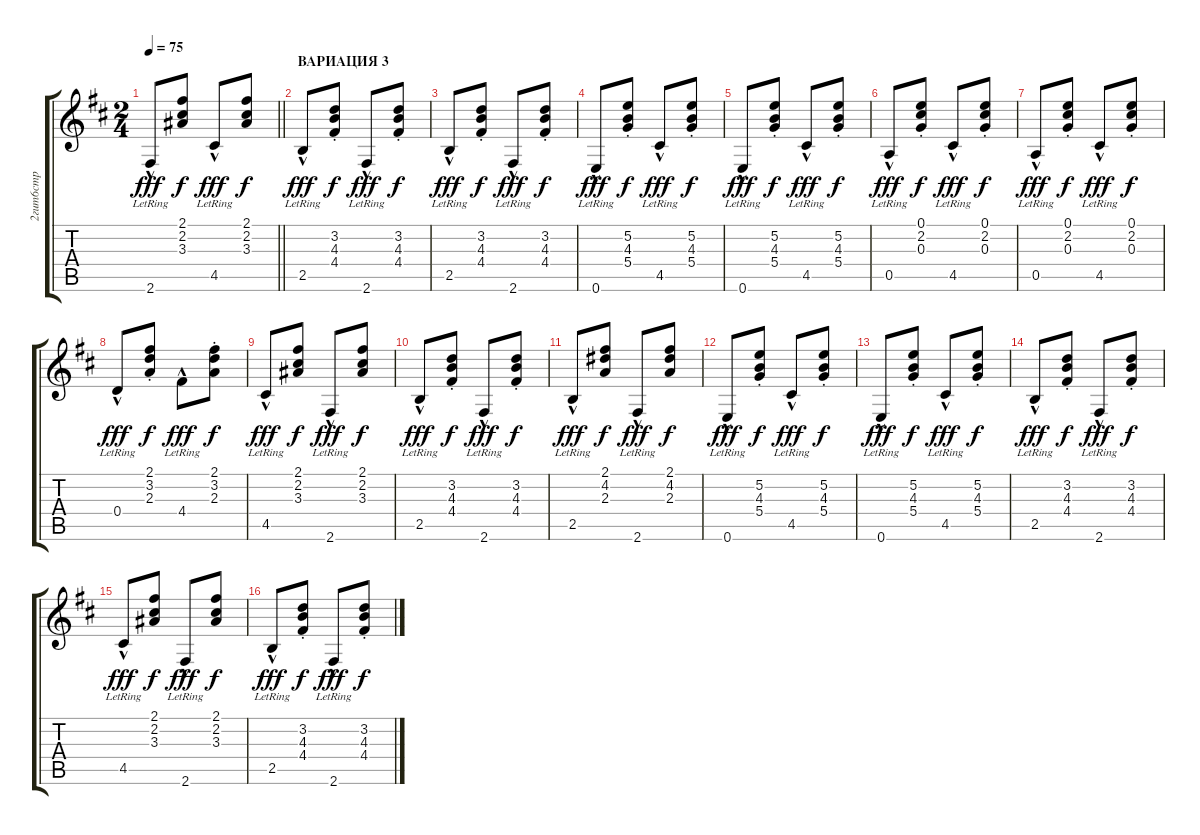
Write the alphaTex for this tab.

\track ("2гит6стр" "2гит6стр") {instrument acousticguitarnylon}
\staff {score tabs}
\tuning (E4 B3 G3 D3 A2 E2) {hide}
\ts (2 4)
\tempo 75
\clef g2
\barLineRight lightlight
\ks bminor
2.6{hac lr}.8{dy fff} (2.1 2.2 3.3).8{dy f} 4.5{hac lr}.8{dy fff} (2.1 2.2 3.3).8{dy f} |
\section ("" "ВАРИАЦИЯ 3")
2.5{hac lr}.8{dy fff} (3.2{st} 4.3{st} 4.4{st}).8{dy f} 2.6{hac lr}.8{dy fff} (3.2{st} 4.3{st} 4.4{st}).8{dy f} |
2.5{hac lr}.8{dy fff} (3.2{st} 4.3{st} 4.4{st}).8{dy f} 2.6{hac lr}.8{dy fff} (3.2{st} 4.3{st} 4.4{st}).8{dy f} |
0.6{hac lr}.8{dy fff} (5.2{st} 4.3{st} 5.4{st}).8{dy f} 4.5{hac lr}.8{dy fff} (5.2{st} 4.3{st} 5.4{st}).8{dy f} |
0.6{hac lr}.8{dy fff} (5.2{st} 4.3{st} 5.4{st}).8{dy f} 4.5{hac lr}.8{dy fff} (5.2{st} 4.3{st} 5.4{st}).8{dy f} |
0.5{hac lr}.8{dy fff} (0.1{st} 2.2{st} 0.3{st}).8{dy f} 4.5{hac lr}.8{dy fff} (0.1{st} 2.2{st} 0.3{st}).8{dy f} |
0.5{hac lr}.8{dy fff} (0.1{st} 2.2{st} 0.3{st}).8{dy f} 4.5{hac lr}.8{dy fff} (0.1{st} 2.2{st} 0.3{st}).8{dy f} |
0.4{hac lr}.8{dy fff} (2.1{st} 3.2{st} 2.3{st}).8{dy f} 4.4{hac lr}.8{dy fff} (2.1{st} 3.2{st} 2.3{st}).8{dy f} |
4.5{hac lr}.8{dy fff} (2.1 2.2 3.3).8{dy f} 2.6{hac lr}.8{dy fff} (2.1 2.2 3.3).8{dy f} |
2.5{hac lr}.8{dy fff} (3.2{st} 4.3{st} 4.4{st}).8{dy f} 2.6{hac lr}.8{dy fff} (3.2{st} 4.3{st} 4.4{st}).8{dy f} |
2.5{hac lr}.8{dy fff} (2.1 4.2 2.3).8{dy f} 2.6{hac lr}.8{dy fff} (2.1 4.2 2.3).8{dy f} |
0.6{hac lr}.8{dy fff} (5.2{st} 4.3{st} 5.4{st}).8{dy f} 4.5{hac lr}.8{dy fff} (5.2{st} 4.3{st} 5.4{st}).8{dy f} |
0.6{hac lr}.8{dy fff} (5.2{st} 4.3{st} 5.4{st}).8{dy f} 4.5{hac lr}.8{dy fff} (5.2{st} 4.3{st} 5.4{st}).8{dy f} |
2.5{hac lr}.8{dy fff} (3.2{st} 4.3{st} 4.4{st}).8{dy f} 2.6{hac lr}.8{dy fff} (3.2{st} 4.3{st} 4.4{st}).8{dy f} |
4.5{hac lr}.8{dy fff} (2.1 2.2 3.3).8{dy f} 2.6{hac lr}.8{dy fff} (2.1 2.2 3.3).8{dy f} |
2.5{hac lr}.8{dy fff} (3.2{st} 4.3{st} 4.4{st}).8{dy f} 2.6{hac lr}.8{dy fff} (3.2{st} 4.3{st} 4.4{st}).8{dy f}
